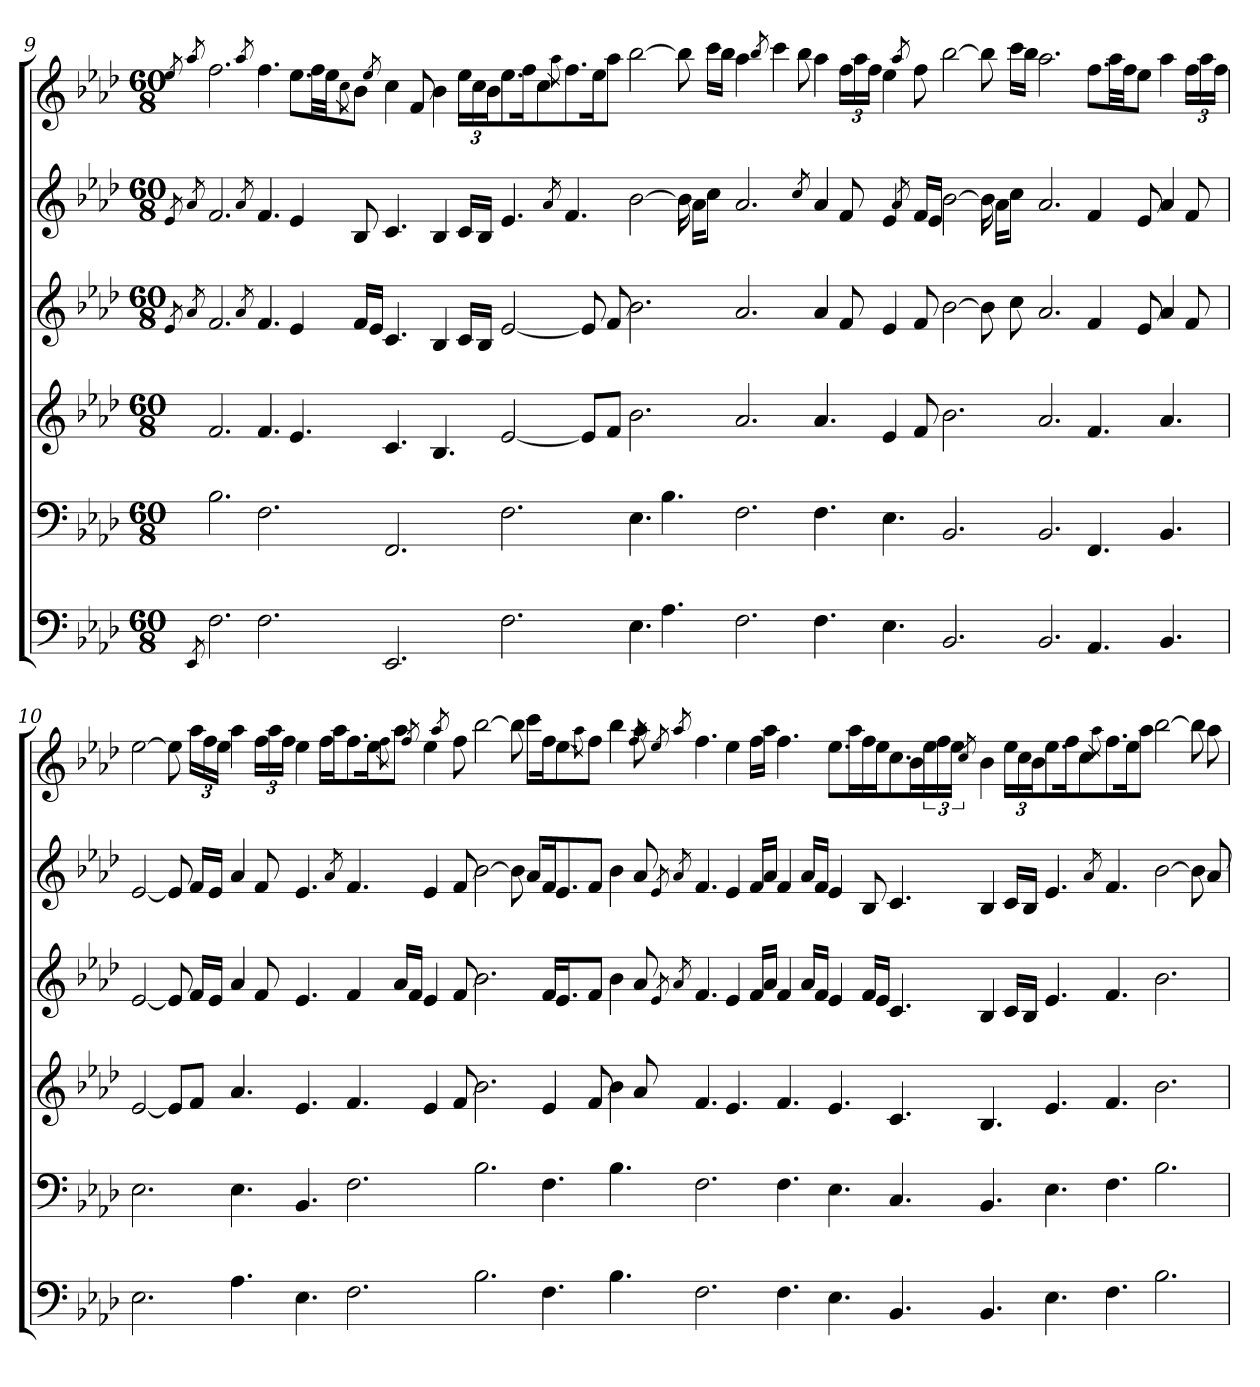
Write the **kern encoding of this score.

**kern	**kern	**kern	**kern	**kern	**kern
*part6	*part5	*part4	*part3	*part2	*part1
*staff6	*staff5	*staff4	*staff3	*staff2	*staff1
*clefF4	*clefF4	*clefG2	*clefG2	*clefG2	*clefG2
*k[b-e-a-d-]	*k[b-e-a-d-]	*k[b-e-a-d-]	*k[b-e-a-d-]	*k[b-e-a-d-]	*k[b-e-a-d-]
*M60/8	*M60/8	*M60/8	*M60/8	*M60/8	*M60/8
=9	=9	=9	=9	=9	=9
.	.	.	8qe-	8qe-	8qee-
8qEE-	.	.	8qa-	8qa-	8qaa-
2.F	2.B-	2.f	2.f	2.f	2.ff
.	.	.	8qa-	8qa-	8qaa-
2.F	2.F	4.f	4.f	4.f	4.ff
.	.	4.e-	4e-	4e-	8.ee-\L
.	.	.	.	.	32ff\LL
.	.	.	.	.	32ee-\JJ
.	.	.	.	.	8qcc\
.	.	.	16f/LL	8B-	8b-\J
.	.	.	16e-/JJ	.	.
.	.	.	.	.	8qee-
2.EE-	2.FF	4.c	4.c	4.c	4cc
.	.	.	.	.	8f
.	.	4.B-	4B-	4B-	4b-
.	.	.	16c/LL	16c/LL	24ee-\LL
.	.	.	.	.	24cc\
.	.	.	16B-/JJ	16B-/JJ	.
.	.	.	.	.	24b-\J
2.F	2.F	[2e-	[2e-	4.e-	8.ee-\
.	.	.	.	.	16ff\K
.	.	.	.	.	8cc\
.	.	.	.	8qa-	8qaa-\
.	.	.	.	4.f	8.ff\
.	.	8e-/L]	8e-]	.	.
.	.	.	.	.	16ee-\K
.	.	8f/J	8f	.	8aa-\J
4.E-	4.E-	2.b-	2.b-	[2b-	[2bb-
4.A-	4.B-	.	.	.	.
.	.	.	.	16b-]	8bb-]
.	.	.	.	16a-\KL	.
.	.	.	.	8cc\J	16ccc\LL
.	.	.	.	.	16bb-\JJ
2.F	2.F	2.a-	2.a-	2.a-	4.aa-
.	.	.	.	.	8qbb-
.	.	.	.	.	4ccc
.	.	.	.	.	8bb-
.	.	.	.	8qcc	.
4.F	4.F	4.a-	4a-	4a-	4aa-
.	.	.	8f	8f	24ff\LL
.	.	.	.	.	24aa-\
.	.	.	.	.	24ff\JJ
4.E-	4.E-	4e-	4e-	4e-	4ee-
.	.	.	.	8qa-	8qaa-
.	.	8f	8f	16f/LL	8ff
.	.	.	.	16e-/JJ	.
2.BB-	2.BB-	2.b-	[2b-	[2b-	[2bb-
.	.	.	8b-]	16b-]	8bb-]
.	.	.	.	16a-\KL	.
.	.	.	8cc	8cc\J	16ccc\LL
.	.	.	.	.	16bb-\JJ
2.BB-	2.BB-	2.a-	2.a-	2.a-	2.aa-
4.AA-	4.FF	4.f	4f	4f	8.ff\L
.	.	.	.	.	32aa-\LL
.	.	.	.	.	32ff\JJ
.	.	.	8e-	8e-	8ee-\J
4.BB-	4.BB-	4.a-	4a-	4a-	4aa-
.	.	.	8f	8f	24ff\LL
.	.	.	.	.	24aa-\
.	.	.	.	.	24ff\JJ
=10	=10	=10	=10	=10	=10
2.E-	2.E-	[2e-	[2e-	[2e-	[2ee-
.	.	8e-/L]	8e-]	8e-]	8ee-]
.	.	8f/J	16f/LL	16f/LL	24aa-\LL
.	.	.	.	.	24ff\
.	.	.	16e-/JJ	16e-/JJ	.
.	.	.	.	.	24ee-\JJ
4.A-	4.E-	4.a-	4a-	4a-	4aa-
.	.	.	8f	8f	24ff\LL
.	.	.	.	.	24aa-\
.	.	.	.	.	24ff\JJ
4.E-	4.BB-	4.e-	4.e-	4.e-	4ee-
.	.	.	.	.	16ff\LL
.	.	.	.	.	16aa-\J
.	.	.	.	8qa-	.
2.F	2.F	4.f	4f	4.f	8.ff\
.	.	.	.	.	16ee-\K
.	.	.	.	.	8qff\
.	.	.	16a-/LL	.	8aa-\J
.	.	.	16f/JJ	.	.
.	.	.	.	.	8qff
.	.	4e-	4e-	4e-	4ee-
.	.	.	.	.	8qaa-
.	.	8f	8f	8f	8ff
2.B-	2.B-	2.b-	2.b-	[2b-	[2bb-
.	.	.	.	8b-]	8bb-]
.	.	.	.	8a-/L	8ccc\L
4.F	4.F	4e-	16f/KL	16f/K	16ff\K
.	.	.	8.e-/	8.e-/	8.ee-\
.	.	.	.	.	8qaa-\
.	.	8f	8f/J	8f/J	8ff\J
4.B-	4.B-	4b-	4b-	4b-	4bb-
.	.	8a-	8a-	8a-	8aa-
.	.	.	.	.	8qff
.	.	.	8qe-	8qe-	8qee-
.	.	.	8qa-	8qa-	8qaa-
2.F	2.F	4.f	4.f	4.f	4.ff
.	.	4.e-	4e-	4e-	4ee-
.	.	.	16f/LL	16f/LL	16ff\LL
.	.	.	16a-/JJ	16a-/JJ	16aa-\JJ
4.F	4.F	4.f	4f	4f	4.ff
.	.	.	16a-/LL	16a-/LL	.
.	.	.	16f/JJ	16f/JJ	.
4.E-	4.E-	4.e-	4e-	4e-	8.ee-\L
.	.	.	.	.	16aa-\L
.	.	.	16f/LL	8B-	16ff\
.	.	.	16e-/JJ	.	16ee-\J
4.BB-	4.C	4.c	4.c	4.c	8.cc\
.	.	.	.	.	16b-\L
.	.	.	.	.	24ee-\
.	.	.	.	.	24ff\
.	.	.	.	.	24ee-\JJ
.	.	.	.	.	8qcc
4.BB-	4.BB-	4.B-	4B-	4B-	4b-
.	.	.	16c/LL	16c/LL	24ee-\LL
.	.	.	.	.	24cc\
.	.	.	16B-/JJ	16B-/JJ	.
.	.	.	.	.	24b-\J
4.E-	4.E-	4.e-	4.e-	4.e-	8.ee-\
.	.	.	.	.	16ff\K
.	.	.	.	.	8cc\
.	.	.	.	8qa-	8qaa-\
4.F	4.F	4.f	4.f	4.f	8.ff\
.	.	.	.	.	16ee-\K
.	.	.	.	.	8aa-\J
2.B-	2.B-	2.b-	2.b-	[2b-	[2bb-
.	.	.	.	8b-]	8bb-]
.	.	.	.	8a-	8aa-
=	=	=	=	=	=
*-	*-	*-	*-	*-	*-
